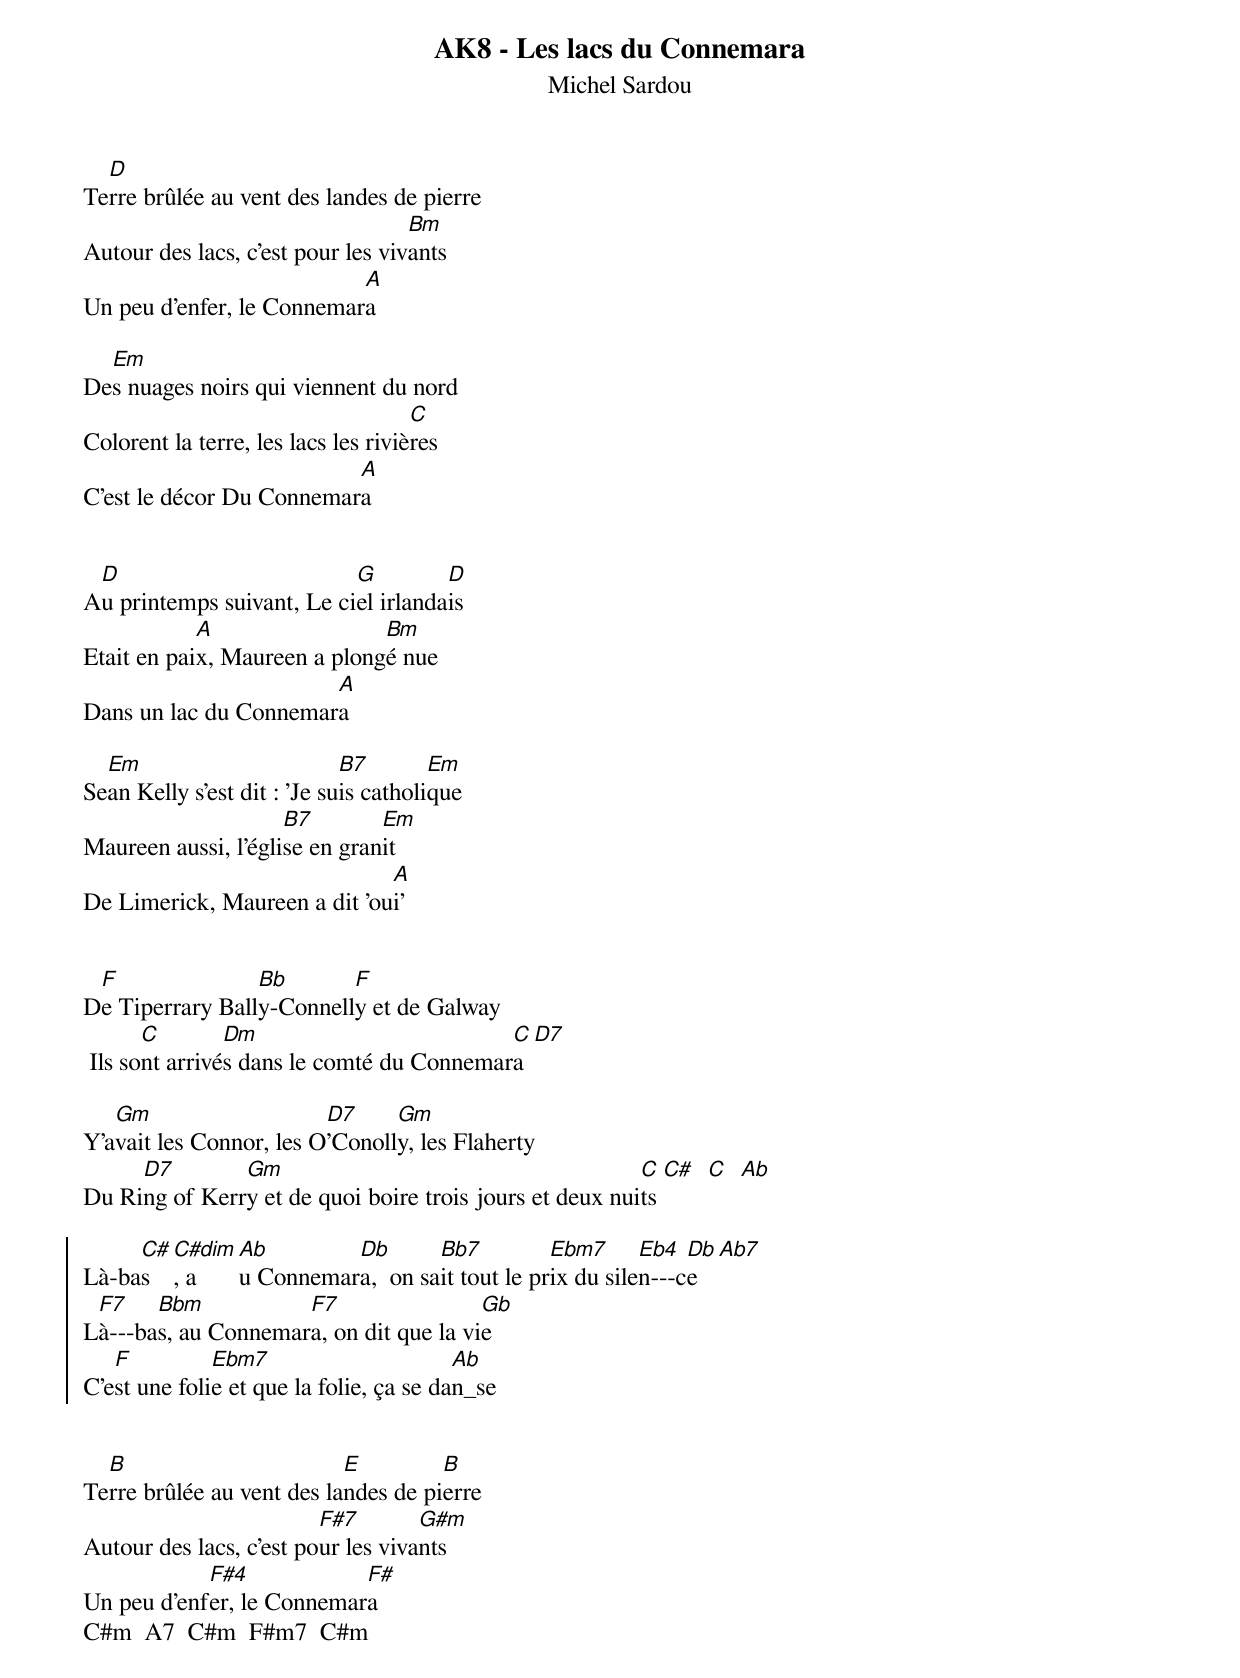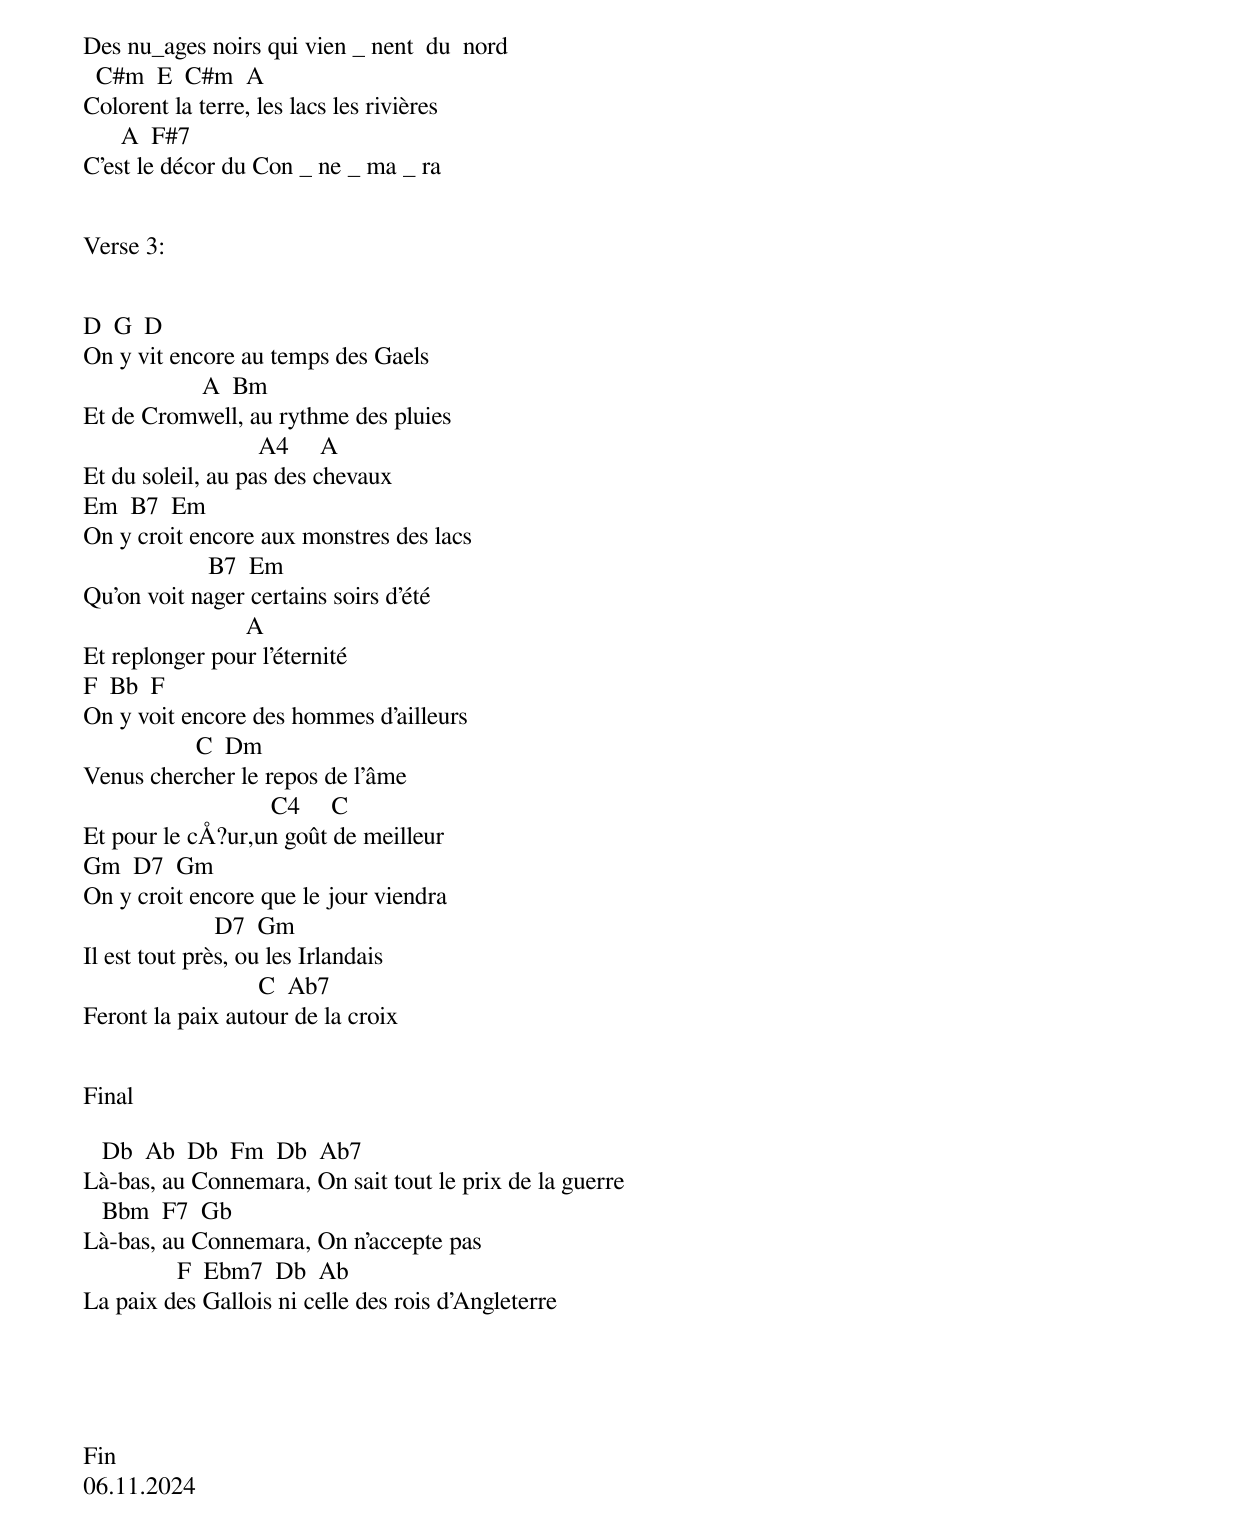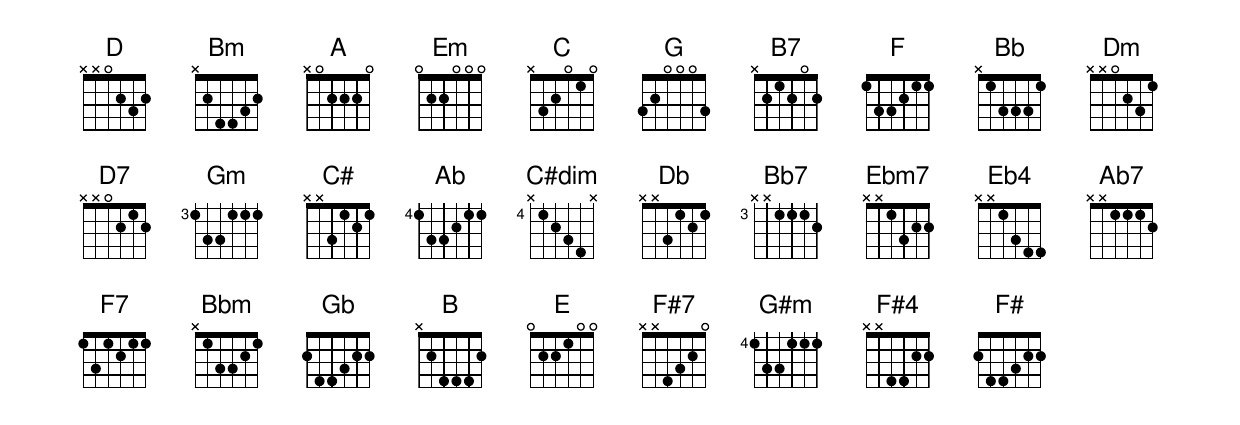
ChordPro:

{title: AK8 - Les lacs du Connemara}
{subtitle: Michel Sardou}
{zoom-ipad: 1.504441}


Te[D]rre brûlée au vent des landes de pierre
Autour des lacs, c'est pour les viv[Bm]ants
Un peu d'enfer, le Connemar[A]a

De[Em]s nuages noirs qui viennent du nord
Colorent la terre, les lacs les riviè[C]res
C'est le décor Du Connemar[A]a


A[D]u printemps suivant, Le ci[G]el irlanda[D]is
Etait en pai[A]x, Maureen a plong[Bm]é nue
Dans un lac du Connemar[A]a

Se[Em]an Kelly s'est dit : 'Je su[B7]is catholi[Em]que
Maureen aussi, l'égli[B7]se en gran[Em]it
De Limerick, Maureen a dit 'ou[A]i'


D[F]e Tiperrary Ball[Bb]y-Connell[F]y et de Galway
 Ils so[C]nt arrivé[Dm]s dans le comté du Connemar[C]a [D7]

Y'a[Gm]vait les Connor, les O[D7]'Conoll[Gm]y, les Flaherty
Du Ri[D7]ng of Kerr[Gm]y et de quoi boire trois jours et deux nui[C]ts [C#]  [C]  [Ab]

{soc}
Là-ba[C#]s[C#dim], a[Ab]u Connemar[Db]a,  on sa[Bb7]it tout le pr[Ebm7]ix du sile[Eb4]n---c[Db]e [Ab7]
L[F7]à---ba[Bbm]s, au Connemar[F7]a, on dit que la vi[Gb]e
C'e[F]st une foli[Ebm7]e et que la folie, ça se da[Ab]n_se
{eoc}


Te[B]rre brûlée au vent des la[E]ndes de pi[B]erre
Autour des lacs, c'est po[F#7]ur les viva[G#m]nts
Un peu d'enf[F#4]er, le Connemar[F#]a
C#m  A7  C#m  F#m7  C#m
Des nu_ages noirs qui vien _ nent  du  nord
  C#m  E  C#m  A
Colorent la terre, les lacs les rivières
      A  F#7
C'est le décor du Con _ ne _ ma _ ra


Verse 3:


D  G  D
On y vit encore au temps des Gaels
                   A  Bm
Et de Cromwell, au rythme des pluies
                            A4     A
Et du soleil, au pas des chevaux
Em  B7  Em
On y croit encore aux monstres des lacs
                    B7  Em
Qu'on voit nager certains soirs d'été
                          A
Et replonger pour l'éternité
F  Bb  F
On y voit encore des hommes d'ailleurs
                  C  Dm
Venus chercher le repos de l'âme
                              C4     C
Et pour le cÅ?ur,un goût de meilleur
Gm  D7  Gm
On y croit encore que le jour viendra
                     D7  Gm
Il est tout près, ou les Irlandais
                            C  Ab7
Feront la paix autour de la croix


Final

   Db  Ab  Db  Fm  Db  Ab7
Là-bas, au Connemara, On sait tout le prix de la guerre
   Bbm  F7  Gb
Là-bas, au Connemara, On n'accepte pas
               F  Ebm7  Db  Ab
La paix des Gallois ni celle des rois d'Angleterre





Fin
06.11.2024
